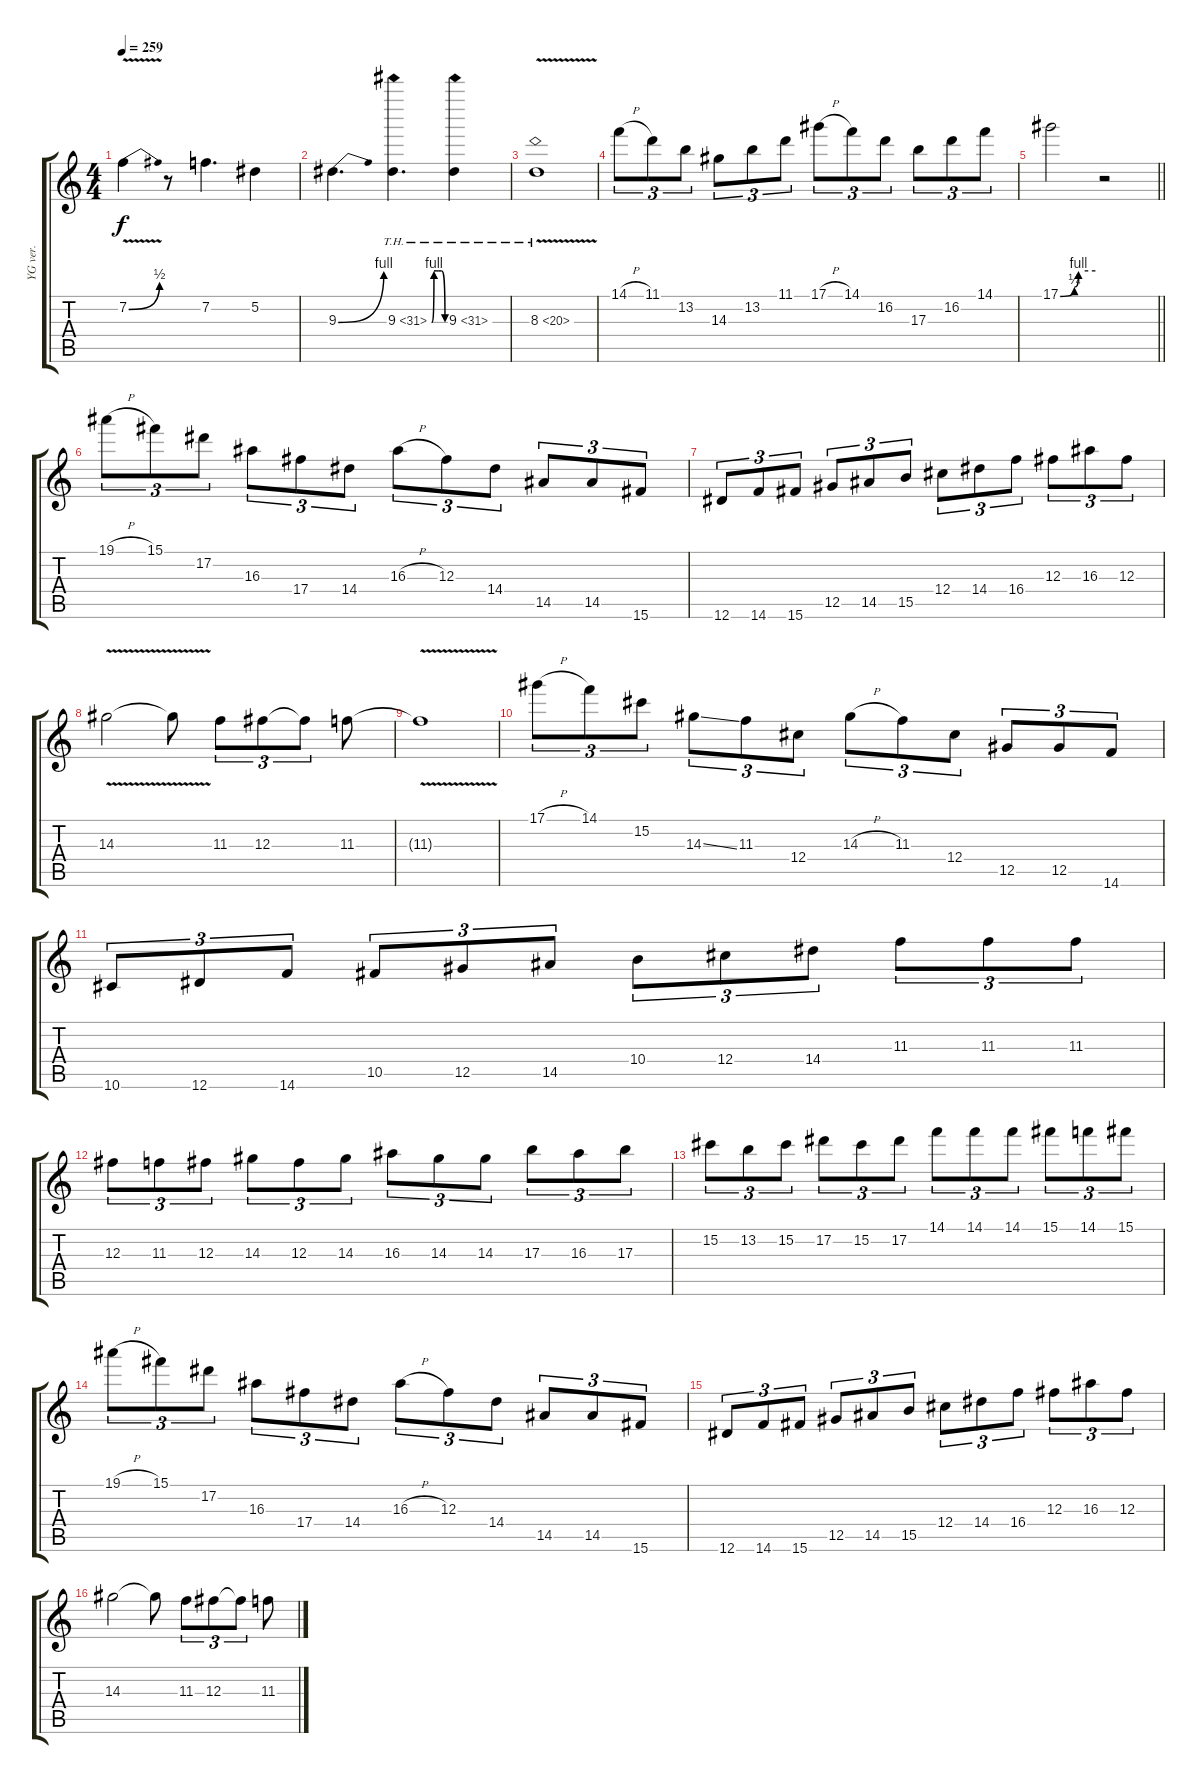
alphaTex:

\track ("YG ver." "YG ver.") {mute instrument overdrivenguitar}
\staff {score tabs}
\tuning (Eb4 Bb3 Gb3 Db3 Ab2 Eb2) {hide}
\ts (4 4)
\tempo 259
\clef g2
\ks c
7.2{be (bend 0 0 60 2) v}.4{dy f} r.8 7.2.4{d} 5.2.4 |
9.3{be (bend 0 0 60 4)}.4{d} 9.3{be (custom 0 0 10 4 20 4 30 4 45 4 60 0) th 22}.4{d} 9.3{th 22}.4 |
8.3{th 12 v}.1 |
14.1{h}.8{tu (3 2)} 11.1.8{tu (3 2)} 13.2.8{tu (3 2)} 14.3.8{tu (3 2)} 13.2.8{tu (3 2)} 11.1.8{tu (3 2)} 17.1{h}.8{tu (3 2)} 14.1.8{tu (3 2)} 16.2.8{tu (3 2)} 17.3.8{tu (3 2)} 16.2.8{tu (3 2)} 14.1.8{tu (3 2)} |
\barLineRight lightlight
17.1{be (custom 0 0 24 1 31 4 60 4)}.2 r.2 |
19.1{h}.8{tu (3 2)} 15.1.8{tu (3 2)} 17.2.8{tu (3 2)} 16.3.8{tu (3 2)} 17.4.8{tu (3 2)} 14.4.8{tu (3 2)} 16.3{h}.8{tu (3 2)} 12.3.8{tu (3 2)} 14.4.8{tu (3 2)} 14.5.8{tu (3 2)} 14.5.8{tu (3 2)} 15.6.8{tu (3 2)} |
12.6.8{tu (3 2)} 14.6.8{tu (3 2)} 15.6.8{tu (3 2)} 12.5.8{tu (3 2)} 14.5.8{tu (3 2)} 15.5.8{tu (3 2)} 12.4.8{tu (3 2)} 14.4.8{tu (3 2)} 16.4.8{tu (3 2)} 12.3.8{tu (3 2)} 16.3.8{tu (3 2)} 12.3.8{tu (3 2)} |
14.3{v}.2 14.3{t}.8 11.3.8{tu (3 2)} 12.3.8{tu (3 2)} 12.3{t}.8{tu (3 2)} 11.3.8 |
11.3{v t}.1 |
17.1{h}.8{tu (3 2)} 14.1.8{tu (3 2)} 15.2.8{tu (3 2)} 14.3{ss}.8{tu (3 2)} 11.3.8{tu (3 2)} 12.4.8{tu (3 2)} 14.3{h}.8{tu (3 2)} 11.3.8{tu (3 2)} 12.4.8{tu (3 2)} 12.5.8{tu (3 2)} 12.5.8{tu (3 2)} 14.6.8{tu (3 2)} |
10.6.8{tu (3 2)} 12.6.8{tu (3 2)} 14.6.8{tu (3 2)} 10.5.8{tu (3 2)} 12.5.8{tu (3 2)} 14.5.8{tu (3 2)} 10.4.8{tu (3 2)} 12.4.8{tu (3 2)} 14.4.8{tu (3 2)} 11.3.8{tu (3 2)} 11.3.8{tu (3 2)} 11.3.8{tu (3 2)} |
12.3.8{tu (3 2)} 11.3.8{tu (3 2)} 12.3.8{tu (3 2)} 14.3.8{tu (3 2)} 12.3.8{tu (3 2)} 14.3.8{tu (3 2)} 16.3.8{tu (3 2)} 14.3.8{tu (3 2)} 14.3.8{tu (3 2)} 17.3.8{tu (3 2)} 16.3.8{tu (3 2)} 17.3.8{tu (3 2)} |
15.2.8{tu (3 2)} 13.2.8{tu (3 2)} 15.2.8{tu (3 2)} 17.2.8{tu (3 2)} 15.2.8{tu (3 2)} 17.2.8{tu (3 2)} 14.1.8{tu (3 2)} 14.1.8{tu (3 2)} 14.1.8{tu (3 2)} 15.1.8{tu (3 2)} 14.1.8{tu (3 2)} 15.1.8{tu (3 2)} |
19.1{h}.8{tu (3 2)} 15.1.8{tu (3 2)} 17.2.8{tu (3 2)} 16.3.8{tu (3 2)} 17.4.8{tu (3 2)} 14.4.8{tu (3 2)} 16.3{h}.8{tu (3 2)} 12.3.8{tu (3 2)} 14.4.8{tu (3 2)} 14.5.8{tu (3 2)} 14.5.8{tu (3 2)} 15.6.8{tu (3 2)} |
12.6.8{tu (3 2)} 14.6.8{tu (3 2)} 15.6.8{tu (3 2)} 12.5.8{tu (3 2)} 14.5.8{tu (3 2)} 15.5.8{tu (3 2)} 12.4.8{tu (3 2)} 14.4.8{tu (3 2)} 16.4.8{tu (3 2)} 12.3.8{tu (3 2)} 16.3.8{tu (3 2)} 12.3.8{tu (3 2)} |
14.3.2 14.3{t}.8 11.3.8{tu (3 2)} 12.3.8{tu (3 2)} 12.3{t}.8{tu (3 2)} 11.3.8
